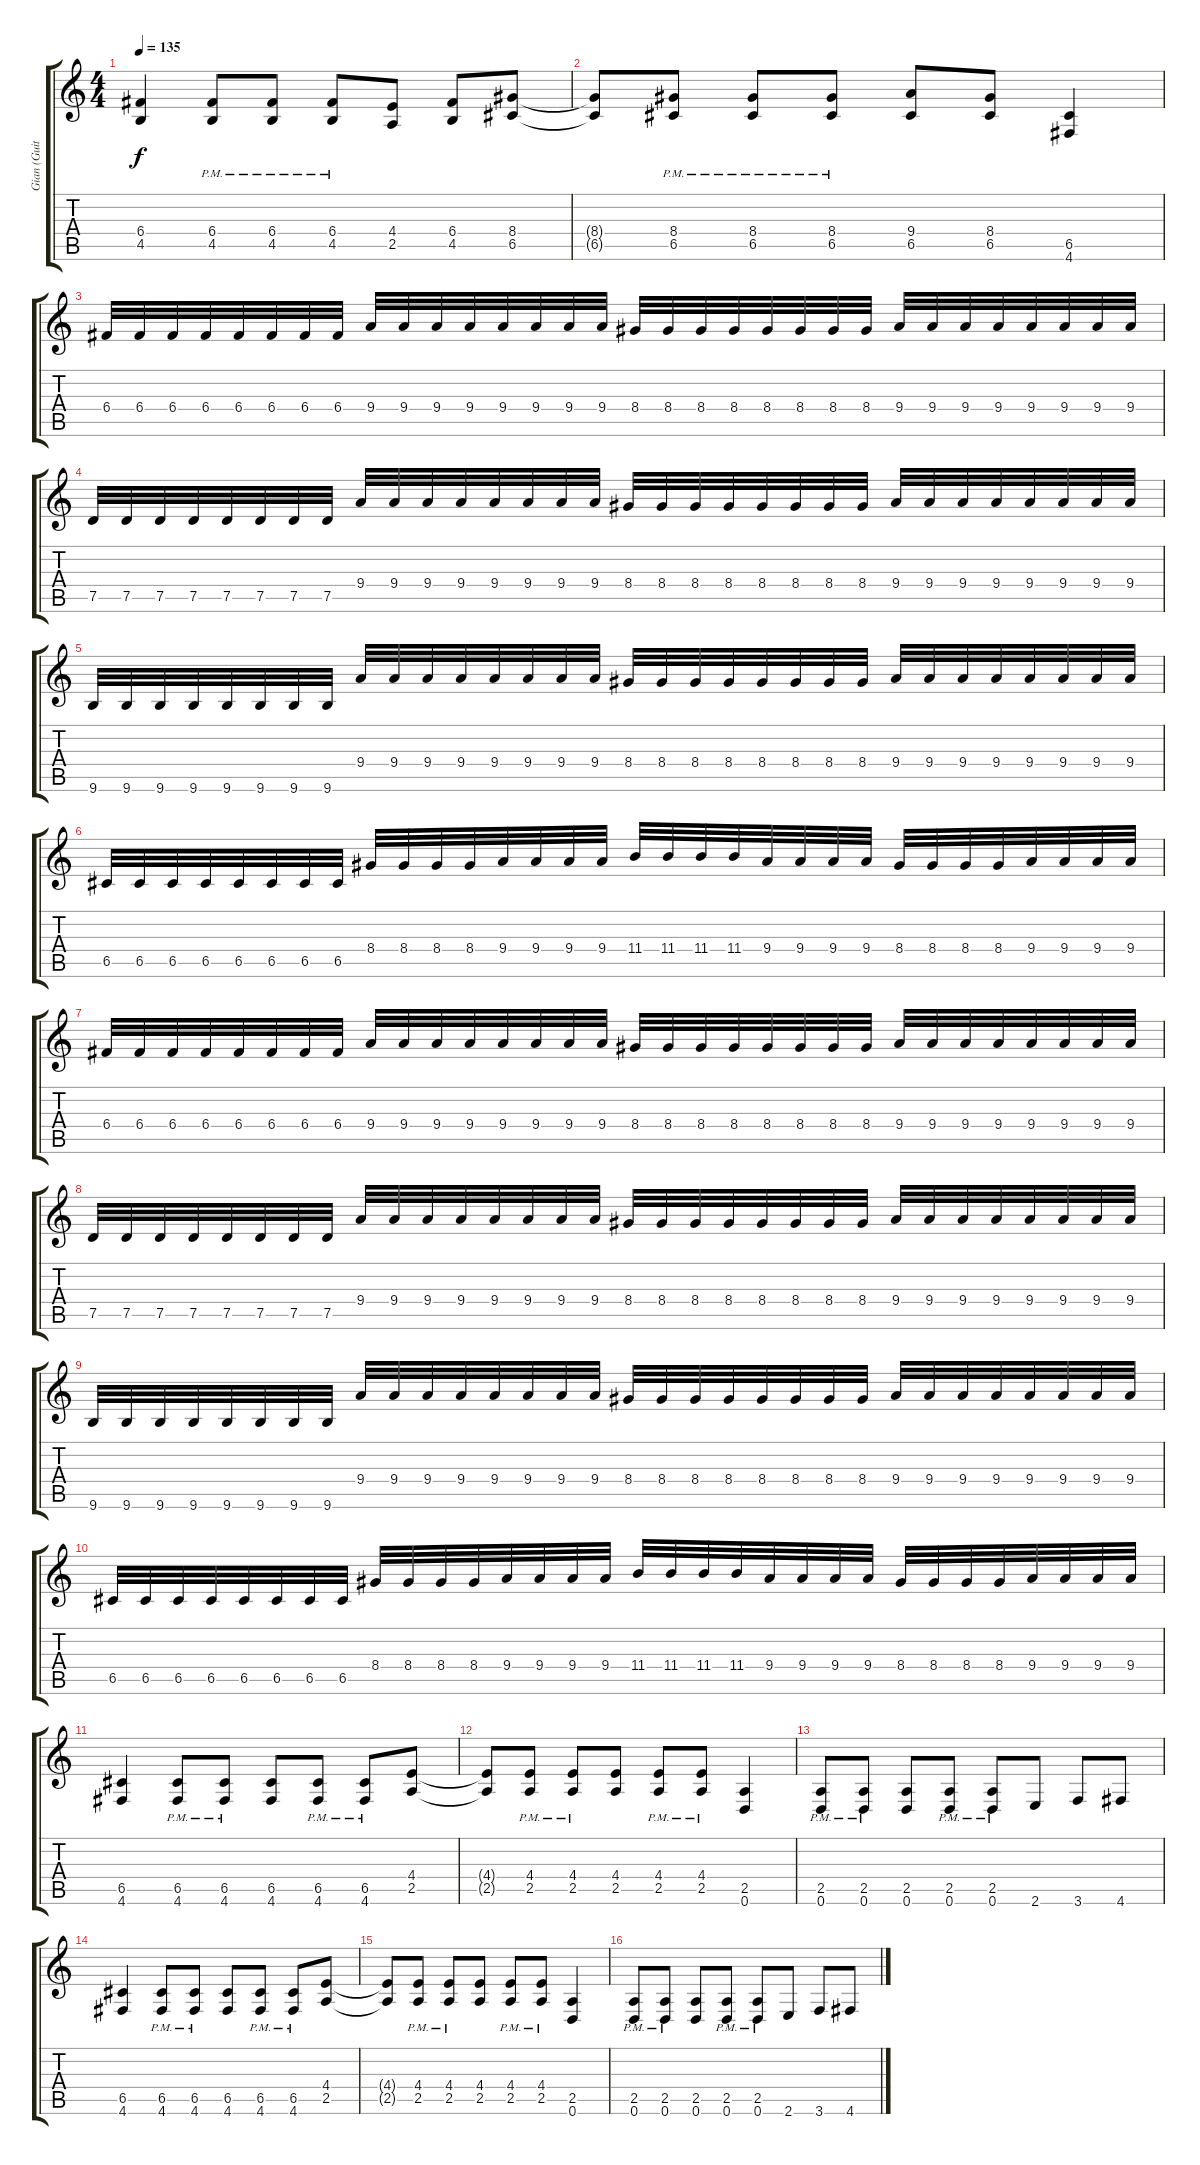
\track ("Gian (Guitar)" "Gian (Guit") {instrument distortionguitar}
\staff {score tabs}
\tuning (D4 A3 F3 C3 G2 D2) {hide}
\ts (4 4)
\tempo 135
\clef g2
\ks c
(6.4 4.5).4{dy f} (6.4{pm} 4.5).8 (6.4{pm} 4.5).8 (6.4{pm} 4.5).8 (4.4 2.5).8 (6.4 4.5).8 (8.4 6.5).8 |
(8.4{t} 6.5{t}).8 (8.4{pm} 6.5).8 (8.4{pm} 6.5).8 (8.4{pm} 6.5).8 (9.4 6.5).8 (8.4 6.5).8 (6.5 4.6).4 |
6.4.32 6.4.32 6.4.32 6.4.32 6.4.32 6.4.32 6.4.32 6.4.32 9.4.32 9.4.32 9.4.32 9.4.32 9.4.32 9.4.32 9.4.32 9.4.32 8.4.32 8.4.32 8.4.32 8.4.32 8.4.32 8.4.32 8.4.32 8.4.32 9.4.32 9.4.32 9.4.32 9.4.32 9.4.32 9.4.32 9.4.32 9.4.32 |
7.5.32 7.5.32 7.5.32 7.5.32 7.5.32 7.5.32 7.5.32 7.5.32 9.4.32 9.4.32 9.4.32 9.4.32 9.4.32 9.4.32 9.4.32 9.4.32 8.4.32 8.4.32 8.4.32 8.4.32 8.4.32 8.4.32 8.4.32 8.4.32 9.4.32 9.4.32 9.4.32 9.4.32 9.4.32 9.4.32 9.4.32 9.4.32 |
9.6.32 9.6.32 9.6.32 9.6.32 9.6.32 9.6.32 9.6.32 9.6.32 9.4.32 9.4.32 9.4.32 9.4.32 9.4.32 9.4.32 9.4.32 9.4.32 8.4.32 8.4.32 8.4.32 8.4.32 8.4.32 8.4.32 8.4.32 8.4.32 9.4.32 9.4.32 9.4.32 9.4.32 9.4.32 9.4.32 9.4.32 9.4.32 |
6.5.32 6.5.32 6.5.32 6.5.32 6.5.32 6.5.32 6.5.32 6.5.32 8.4.32 8.4.32 8.4.32 8.4.32 9.4.32 9.4.32 9.4.32 9.4.32 11.4.32 11.4.32 11.4.32 11.4.32 9.4.32 9.4.32 9.4.32 9.4.32 8.4.32 8.4.32 8.4.32 8.4.32 9.4.32 9.4.32 9.4.32 9.4.32 |
6.4.32 6.4.32 6.4.32 6.4.32 6.4.32 6.4.32 6.4.32 6.4.32 9.4.32 9.4.32 9.4.32 9.4.32 9.4.32 9.4.32 9.4.32 9.4.32 8.4.32 8.4.32 8.4.32 8.4.32 8.4.32 8.4.32 8.4.32 8.4.32 9.4.32 9.4.32 9.4.32 9.4.32 9.4.32 9.4.32 9.4.32 9.4.32 |
7.5.32 7.5.32 7.5.32 7.5.32 7.5.32 7.5.32 7.5.32 7.5.32 9.4.32 9.4.32 9.4.32 9.4.32 9.4.32 9.4.32 9.4.32 9.4.32 8.4.32 8.4.32 8.4.32 8.4.32 8.4.32 8.4.32 8.4.32 8.4.32 9.4.32 9.4.32 9.4.32 9.4.32 9.4.32 9.4.32 9.4.32 9.4.32 |
9.6.32 9.6.32 9.6.32 9.6.32 9.6.32 9.6.32 9.6.32 9.6.32 9.4.32 9.4.32 9.4.32 9.4.32 9.4.32 9.4.32 9.4.32 9.4.32 8.4.32 8.4.32 8.4.32 8.4.32 8.4.32 8.4.32 8.4.32 8.4.32 9.4.32 9.4.32 9.4.32 9.4.32 9.4.32 9.4.32 9.4.32 9.4.32 |
6.5.32 6.5.32 6.5.32 6.5.32 6.5.32 6.5.32 6.5.32 6.5.32 8.4.32 8.4.32 8.4.32 8.4.32 9.4.32 9.4.32 9.4.32 9.4.32 11.4.32 11.4.32 11.4.32 11.4.32 9.4.32 9.4.32 9.4.32 9.4.32 8.4.32 8.4.32 8.4.32 8.4.32 9.4.32 9.4.32 9.4.32 9.4.32 |
(6.5 4.6).4 (6.5{pm} 4.6).8 (6.5{pm} 4.6).8 (6.5 4.6).8 (6.5{pm} 4.6).8 (6.5{pm} 4.6).8 (4.4 2.5).8 |
(4.4{t} 2.5{t}).8 (4.4{pm} 2.5).8 (4.4{pm} 2.5).8 (4.4 2.5).8 (4.4{pm} 2.5).8 (4.4{pm} 2.5).8 (2.5 0.6).4 |
(2.5{pm} 0.6).8 (2.5{pm} 0.6).8 (2.5 0.6).8 (2.5{pm} 0.6).8 (2.5{pm} 0.6).8 2.6.8 3.6.8 4.6.8 |
(6.5 4.6).4 (6.5{pm} 4.6).8 (6.5{pm} 4.6).8 (6.5 4.6).8 (6.5{pm} 4.6).8 (6.5{pm} 4.6).8 (4.4 2.5).8 |
(4.4{t} 2.5{t}).8 (4.4{pm} 2.5).8 (4.4{pm} 2.5).8 (4.4 2.5).8 (4.4{pm} 2.5).8 (4.4{pm} 2.5).8 (2.5 0.6).4 |
(2.5{pm} 0.6).8 (2.5{pm} 0.6).8 (2.5 0.6).8 (2.5{pm} 0.6).8 (2.5{pm} 0.6).8 2.6.8 3.6.8 4.6.8
